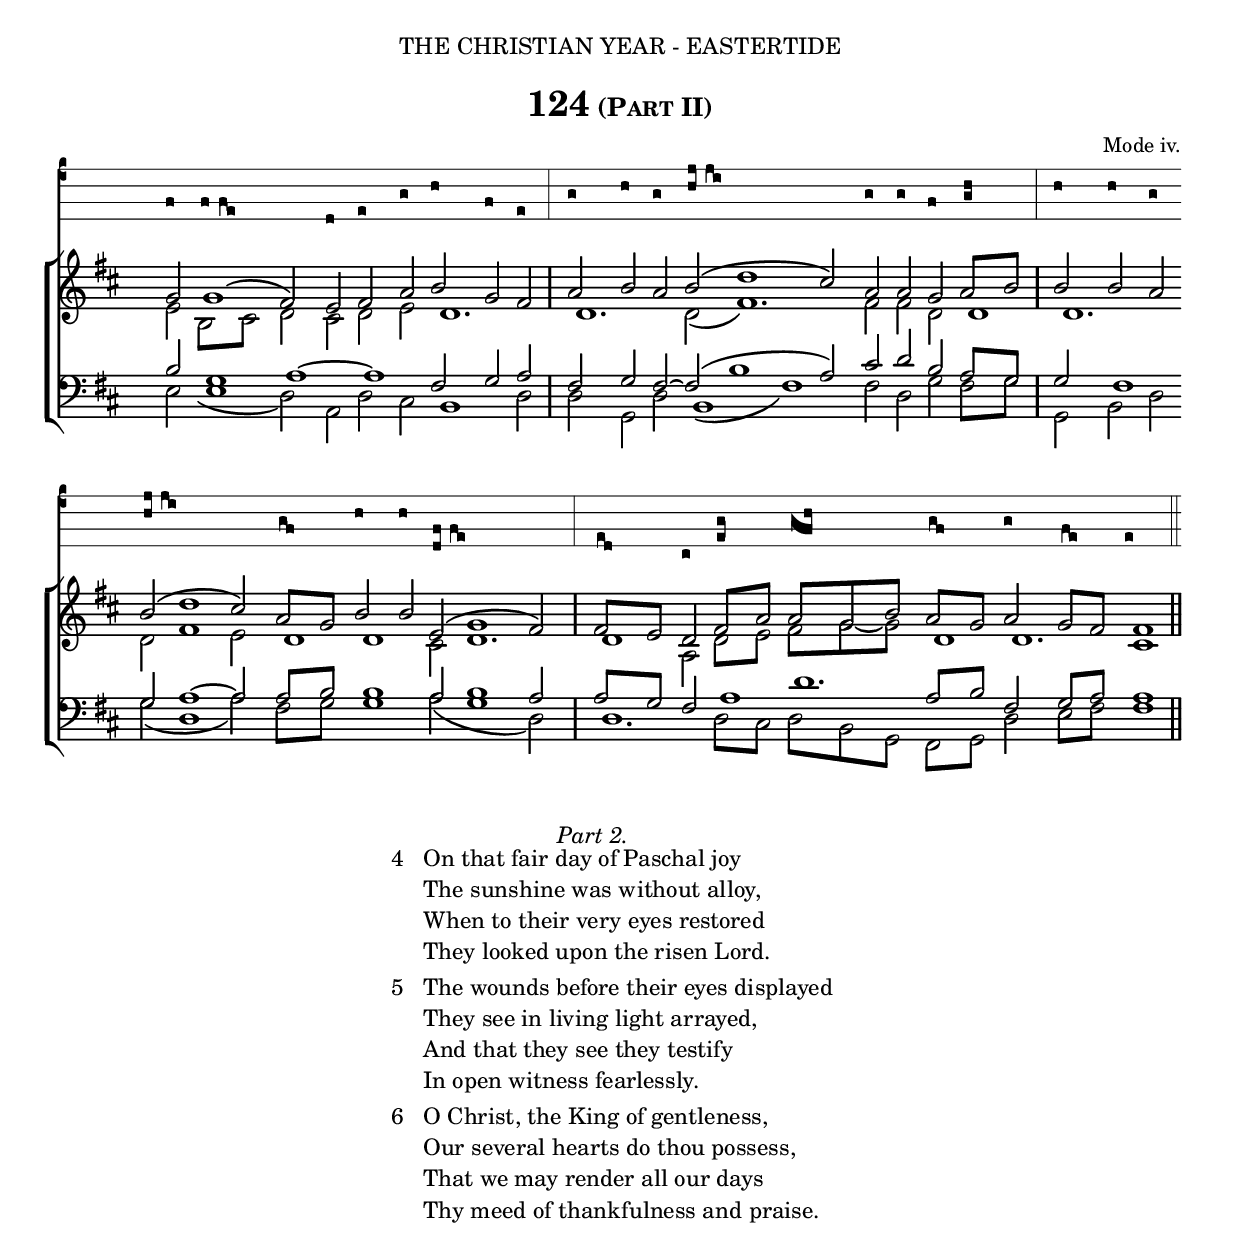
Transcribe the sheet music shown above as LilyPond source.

%%% 203.png
%%% Hymn 124 Part II His cheering message from the grave
%%% Version 1


\version "2.10"

\include "gregorian-init.ly"

\header {
  dedication = \markup { \center-align {  "THE CHRISTIAN YEAR - EASTERTIDE"
		\hspace #0.1 }}	
		title = \markup { "124" \large \smallCaps "(Part II)" }
  
  arranger = \markup { \small { "Mode iv." }}
  
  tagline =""
}

%%%%%%%%%%%%%%%%%%%%%%%%%%%%%%%% Macros

%% macro settings for stemless long note which is 2x duration of regular white note    
ln = {\once \override NoteHead #'duration-log = #0 
           \once \override Stem #'stencil = ##f
           \once \override NoteColumn #'force-hshift = #0.4 }

%% a second set of macro settings for stemless long notes ( 2x duration of regular white note )
%% this one uses X-offset instead of force-hshift.
%% All long notes are offset slightly to the right with respect to any beamed notes which 
%% they are aligned with.  Normally, this is done with force-hshift.  
%% However, when 2 long notes occur one atop the other (i.e. in S + A pats or in T + B parts), then applying force-hshift
%% to both does not work.  Hence one note needs to be moved with the regular force-hshift in the \ln macro above,
%% while the other is moved with X-offset with the macro \lnb
%% In general force-hshift is preferred whenever possible as slurs are adjusted automatically, while X-offset especially
%% when used with a bottom slur often results in a slur starting too far to the left and which then needs manual adjustment. 

lnb = {\once \override NoteHead #'duration-log = #0 
           \once \override Stem #'stencil = ##f
           \once \override NoteHead #'X-offset = #0.8 }

%% macro to split ligatured notes, moving them a little further apart

split = \override NoteHead #'extra-offset = #'( 0.4 . 0.0 )

%% unsplit. macro to unset the settings for split above.

unsplit = \revert NoteHead #'extra-offset

%%%%%%%%%%%%%%%%%%%%%%%%%%%% End of Macro Definitions

%%% plainsong voice

plainsong = \context VaticanaVoice  {  \relative c { 
	\clef "vaticana-do3"
	\set fontSize = #3
        \key c \major 

f8 \[ f8 \split f8\flexa e8 \] \unsplit d8 e8 g8 a8 f8 e8 \bar "|"  
    g8 a8 g8 \[ a8\pes c8 \split c8\flexa b8 \] \unsplit g8 g8 f8 \[ g8\pes a8 \] \bar "|"  
    a8 a8 g8 \bar "" \break

\[ a8\pes c8 \split c8 \flexa b8 \] \unsplit \[ g8\flexa f8 \] a8 a8 \[ d,8\pes f8 \split f8 \flexa e8 \] \unsplit \bar "|"  
    \[ e8\flexa d8 \] c8 \[ e8\pes g8 \] \[ g8 \once \override NoteHead #'extra-offset = #'(-0.38 . 0.0 ) \flexa f8\pes a8 \] \[ g8\flexa f8 \] g8 \[ f8\flexa e8 \] e4 \bar "||"

}}
  
  
%%% SATB voices

global = {
  \key d \major 
  \set Staff.midiInstrument = "church organ"
}


soprano = \relative c' {
	\autoBeamOff
g'8 \ln g4( fis8) e fis a b g fis \bar "|" a b a b( \ln d4 cis8) a a g a[ b] \bar "|" b b a \bar "" \break
b( \ln d4 cis8) a[ g] b b e,( \ln g4 fis8) \bar "|" fis[ e] d fis[ a] a[ g b] a[ g] a g[ fis] \ln fis4 \bar "||"
}


alto = \relative c' {
	\autoBeamOff
	
e8 b[ cis] d cis d e \ln d4. \bar "|" \ln d4. d8( \ln fis4.) fis8 fis d \ln d4 \bar "|" \ln d4. \bar "" \break
d8 \ln fis4 e8 \ln d4 \ln d4 cis8 \ln d4. \bar "|" \ln d4 a8 d8[ e] fis[ g ~ g] \ln d4 \ln d4. \ln cis4 \bar "||" 
}


tenor = \relative c { \clef bass
	\autoBeamOff

b'8 \ln g4 \ln a4 ~ \ln a4 fis8 g8 a8 \bar "|" fis8 g8 fis8 ~ fis8( \ln b4 a8) cis8 d8 b8 a8[ g8] \bar "|" g8 \ln fis4 \bar "" \break
g8 \ln a4 ~ a8 a8[ b8] \ln b4 a8 \ln b4 a8 \bar "|" a8[ g8] fis8 \ln a4 \ln d4. a8[ b8] fis8 g8[ a8] \ln a4 \bar "||" 
}

bass = \relative c { \clef bass
	\autoBeamOff
	
e8 \lnb e4( d8) a8 d8 cis8 \ln b4 d8 \bar "|" d8 g,8 d'8 \ln b4( \ln fis'4) fis8 d8 g8 fis8[ g8] g,8 b8 d8 \bar "" \break
g8( \ln d4 a'8) fis8[ g8] \lnb g4 a8( \ln g4 d8) \bar "|" \ln d4. d8[ cis8] d8[ b8 g8] fis8[ g8] d'8 e8[ fis8] \ln fis4 \bar "||"
}


#(ly:set-option 'point-and-click #f)

\book {

\paper {
 #(set-paper-size "a4")
%% annotate-spacing = ##t
 print-page-number = ##f
 ragged-last-bottom = ##t
 ragged-bottom = ##t
}

\score {	
  <<
  \new VaticanaStaff {\plainsong }
  \new ChoirStaff <<
   \new Staff = "upper" <<
      \context Voice = sopranos {\voiceOne \global \soprano }
      \context Voice = altos {\voiceTwo \global \alto }
                      >> 
   \new Staff = "lower" <<
      \context Voice = tenors {\voiceOne \global \tenor }
      \context Voice = bass {\voiceTwo \global \bass }
	             >> 
		 >>  
  >>

\layout {
	
  ragged-right = ##f
  ragged-last = ##f
  \context { \Score timing = ##f }
  \context { \Score \override TimeSignature #'transparent = ##t }
  \context { \Score \remove "Mark_engraver" }
  \context { \Staff \consists "Mark_engraver" }
  
  % *** Needed to produce beamed minims - which are quavers in disguise
  \context { \Staff \override NoteHead #'duration-log = #1 }
  \context { \Staff \override Stem #'flag-style = #'no-flag }
  
  \context { \VaticanaStaff
           % *** Increases distance between lines of staff  
           \override StaffSymbol #'staff-space = #1.6            
           % *** Changes staff to black instead of default red
           \revert StaffSymbol #'color
           % *** Makes clef bigger       
           \override Clef #'font-size = #3
           % *** Would make ledger lines black, if there were any
           \revert LedgerLineSpanner #'color
           % *** Makes terminal barline visible 
           \override BarLine #'transparent = ##f 
  	   % *** Remove custos
	   \remove Custos_engraver
	   % needed for certain tweaks
	   \consists "Mark_engraver"
           }
     }
} %%% score bracket 

%%% A separate score block to generate the midi minus the plainsong voice
%%% Since minims are quavers in disguise, tempo has to be set accordingly, tempo set to 2=80

\score {	
  \new ChoirStaff <<
   \new Staff = "upper" <<
      \context Voice = sopranos {\voiceOne \global \soprano }
      \context Voice = altos {\voiceTwo \global \alto }
                      >> 
   \new Staff = "lower" <<
      \context Voice = tenors {\voiceOne \global \tenor }
      \context Voice = bass {\voiceTwo \global \bass }
	             >> 
		 >>  

\midi { 
  \context { \Score tempoWholesPerMinute = #(ly:make-moment 80 8) }
       } 
}

%%% Lyric titles and attributions

\markup { \hspace #48 \italic "Part 2." }  

%%% Main block of lyrics

\markup { \hspace #32 %%add space as necc. to center the column
          \column { %% super column for entire block of lyrics
           		\line { "4  " 
			   \column {	     
				   "On that fair day of Paschal joy"
				   "The sunshine was without alloy,"
				   "When to their very eyes restored"
				   "They looked upon the risen Lord."
			}} 
			\hspace #1  % adds vertical spacing between verses  
			 \line { "5  " 
			   \column {	     
				   "The wounds before their eyes displayed"
				   "They see in living light arrayed,"
				   "And that they see they testify"
				   "In open witness fearlessly."
			}} 
			\hspace #1  % adds vertical spacing between verses  
			 \line { "6  " 
			   \column {	     
				   "O Christ, the King of gentleness,"
				   "Our several hearts do thou possess,"
				   "That we may render all our days"
				   "Thy meed of thankfulness and praise."
			}} 	
	  }  %%% end super column
} %%% end markup

%%fake score block to occupy space and force a pagebreak.  Can't think of a better way of doing this.
\score{
	{s4 }
\header { breakbefore = ##f piece = ##f opus = ##f tagline = ##f }
\layout{	
	\context { \Staff
		\remove Time_signature_engraver
		\remove Key_engraver
		\remove Clef_engraver
		\remove Staff_symbol_engraver
}}}

%%% Second page
%%% Continuation of lyrics

\markup { \hspace #32 %%add space as necc. to center the column
          \column { %% super column of everything
                \hspace #1  % adds vertical spacing between verses  
           	\line { "7  "
		   \column {	     
			   "Maker of all, to thee we pray,"
			   "Fulfil in us thy joy to-day;"
			   "When death assails, grant, Lord, that we"
			   "May share thy Paschal victory."
     			}}
		\hspace #1  % adds vertical spacing between verses  
           	\line { "8. "
		   \column {	     
			   "To thee who, dead, again dost live,"
			   "All glory, Lord, thy people give;"
			   "All glory, as is ever meet,"
			   "To Father and to Paraclete.     Amen."
     			}}
	  }
} %%% lyric markup bracket

%%% Amen score block

\score {  	
  <<
    <<
  \new VaticanaStaff <<
  \context VaticanaVoice = "plainsongamen"  {  \relative c { 	  
	\set Score.timing = ##f
	\override Staff.Clef #'#'font-size = #3
	\clef "vaticana-do3"
	\set fontSize = #3
	\override Staff.StaffSymbol #'staff-space = #1.6
	 
        \[ e8 f8  e8 \]  e4 
      }} 
                    >> 
 \new Lyrics = "lyrics" { s1 }
 \new ChoirStaff
   <<
   \context Staff = upper \with {  fontSize = #-3  \override StaffSymbol #'staff-space = #(magstep -2) } 
                              << 
	\context Voice = "sopranos" { \relative c' { 
	                                              \clef treble \global
	                                              \voiceOne fis8[ g fis] \ln fis4 \bar "||" }}
	\context Voice = "altos"    { \relative c' { 
	                                              \global
	                                              \voiceTwo  \ln d4. \ln cis4 \bar "||" }}
	                      >>
	\context Staff = lower \with { fontSize = #-3  \override StaffSymbol #'staff-space = #(magstep -2) } 
	                      <<
	\context Voice = "tenors" { \relative c { 
		                                  \clef bass  \global
	                                          \voiceThree  \ln b'4. \ln a4 \bar "||" }}
	\context Voice = "basses" { \relative c { 
	                                          \clef bass  \global \voiceFour  
	                                          \once \override NoteHead #'duration-log = #0 
                                                  \once \override Stem #'stencil = ##f
                                                  \once \override NoteHead #'X-offset = #0.5
	                                          b4. \ln fis4 \bar "||" }}
			        >> 
   >>
  \context Lyrics = "lyrics" \lyricsto "altos" { \override LyricText #'font-size = #-1  A -- men. }
  >>
>>

\header { breakbefore = ##f piece = " " opus = " " }

\layout {
     indent = 13\cm
     raggedright = ##t
     packed = ##f
     \context { \Score \override TimeSignature #'transparent = ##t }
     \context { \Score \override SeparationItem #'padding = #2 }
     \context { \Staff \override VerticalAxisGroup #'minimum-Y-extent = #'( -5 . 4) }
     \context { \Score \remove "Bar_number_engraver"
		timing = ##f 
              }
     \context { \Staff \override NoteHead #'duration-log = #1 }
     \context { \Staff \override Stem #'flag-style = #'no-flag }
     \context { \VaticanaStaff %%customize vaticana staff context 
	          \revert StaffSymbol #'color
		  \revert LedgerLineSpanner #'color
		  \override BarLine #'transparent = ##f 
		  \remove Custos_engraver
 	} 
} 

}

%%% Separate score block for Amen midi minus plainsong voice
%%% Since the minims are quavers in disguise, the tempo has to be adjusted accordingly. A tempo of 2=80 is set.

\score {  	
 \new ChoirStaff
   <<
   \context Staff = upper \with {  fontSize = #-3  \override StaffSymbol #'staff-space = #(magstep -2) } 
                              << 
	\context Voice = "sopranos" { \relative c' { 
	                                              \clef treble \global
	                                              \voiceOne fis8[ g fis] \ln fis4 \bar "||" }}
	\context Voice = "altos"    { \relative c' { 
	                                              \global
	                                              \voiceTwo  \ln d4. \ln cis4 \bar "||" }}
	                      >>
	\context Staff = lower \with { fontSize = #-3  \override StaffSymbol #'staff-space = #(magstep -2) } 
	                      <<
	\context Voice = "tenors" { \relative c { 
		                                  \clef bass  \global
	                                          \voiceThree  \ln b'4. \ln a4 \bar "||" }}
	\context Voice = "basses" { \relative c { 
	                                          \clef bass  \global \voiceFour  
	                                          \once \override NoteHead #'duration-log = #0 
                                                  \once \override Stem #'stencil = ##f
                                                  \once \override NoteHead #'X-offset = #0.5
	                                          b4. \ln fis4 \bar "||" }}
			        >> 
   >>
   
\midi {  
   \context {
       \Score 
       tempoWholesPerMinute = #(ly:make-moment 80 8) }
      }

}
	

} %% book bracket
